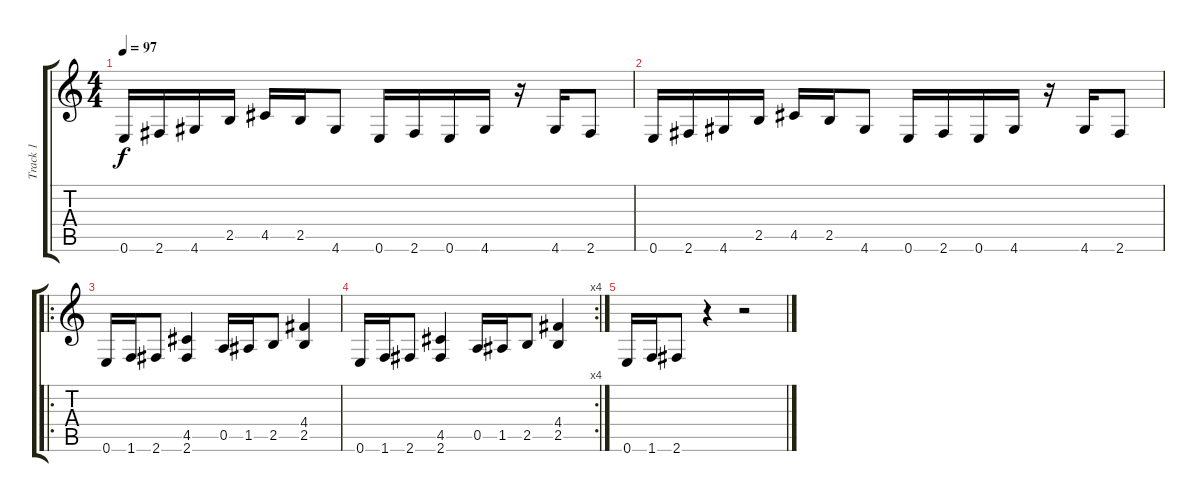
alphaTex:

\track ("Track 1" "Track 1") {instrument distortionguitar}
\staff {score tabs}
\tuning (E4 B3 G3 D3 A2 E2) {hide}
\ts (4 4)
\tempo 97
\clef g2
\ks c
0.6.16{dy f} 2.6.16 4.6.16 2.5.16 4.5.16 2.5.16 4.6.8 0.6.16 2.6.16 0.6.16 4.6.16 r.16 4.6.16 2.6.8 |
0.6.16 2.6.16 4.6.16 2.5.16 4.5.16 2.5.16 4.6.8 0.6.16 2.6.16 0.6.16 4.6.16 r.16 4.6.16 2.6.8 |
\ro
0.6.16 1.6.16 2.6.8 (4.5 2.6).4 0.5.16 1.5.16 2.5.8 (4.4 2.5).4 |
\rc 4
0.6.16 1.6.16 2.6.8 (4.5 2.6).4 0.5.16 1.5.16 2.5.8 (4.4 2.5).4 |
0.6.16 1.6.16 2.6.8 r.4 r.2
